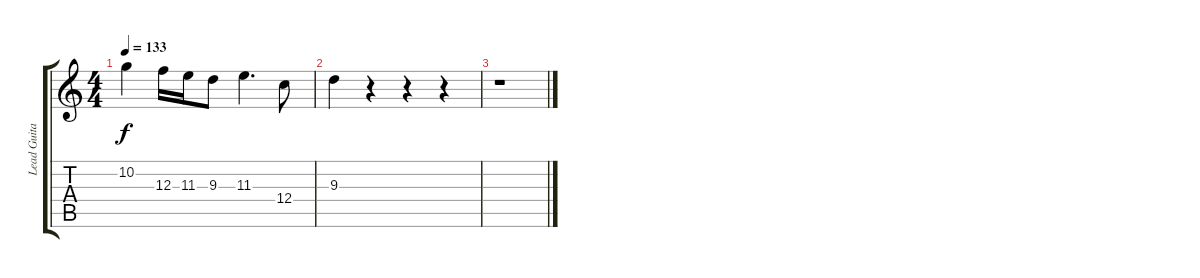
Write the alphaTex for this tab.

\track ("Lead Guitar" "Lead Guita") {instrument distortionguitar}
\staff {score tabs}
\tuning (D4 A3 F3 C3 G2 D2) {hide}
\ts (4 4)
\tempo 133
\clef g2
\ks c
10.2.4{dy f} 12.3.16 11.3.16 9.3.8 11.3.4{d} 12.4.8 |
9.3.4 r.4 r.4 r.4 |
r.1
